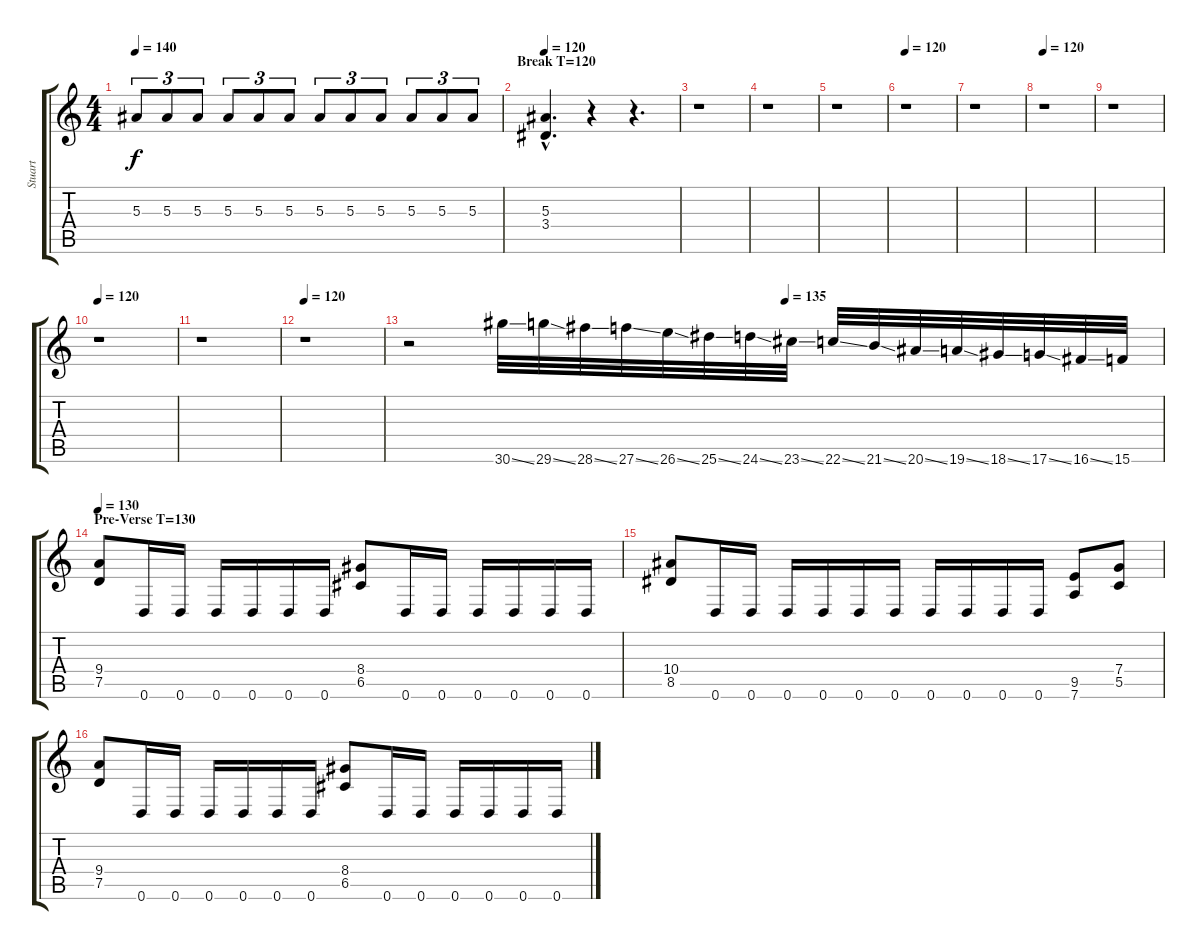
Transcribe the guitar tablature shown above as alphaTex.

\track ("Stuart" "Stuart") {instrument overdrivenguitar}
\staff {score tabs}
\tuning (D4 A3 F3 C3 G2 D2) {hide}
\ts (4 4)
\tempo 140
\clef g2
\ks c
5.3.8{tu (3 2) dy f} 5.3.8{tu (3 2)} 5.3.8{tu (3 2)} 5.3.8{tu (3 2)} 5.3.8{tu (3 2)} 5.3.8{tu (3 2)} 5.3.8{tu (3 2)} 5.3.8{tu (3 2)} 5.3.8{tu (3 2)} 5.3.8{tu (3 2)} 5.3.8{tu (3 2)} 5.3.8{tu (3 2)} |
\section ("" "Break T=120")
\tempo 120
(5.3{hac} 3.4{hac}).4{d} r.4 r.4{d} |
r.1 |
r.1 |
r.1 |
\tempo 120
r.1 |
r.1 |
\tempo 120
r.1 |
r.1 |
\tempo 120
r.1 |
r.1 |
\tempo 120
r.1 |
\tempo (135 0.5)
r.2 30.6{ss}.32 29.6{ss}.32 28.6{ss}.32 27.6{ss}.32 26.6{ss}.32 25.6{ss}.32 24.6{ss}.32 23.6{ss}.32 22.6{ss}.32 21.6{ss}.32 20.6{ss}.32 19.6{ss}.32 18.6{ss}.32 17.6{ss}.32 16.6{ss}.32 15.6.32 |
\section ("" "Pre-Verse T=130")
\tempo 130
(9.4 7.5).8 0.6.16 0.6.16 0.6.16 0.6.16 0.6.16 0.6.16 (8.4 6.5).8 0.6.16 0.6.16 0.6.16 0.6.16 0.6.16 0.6.16 |
(10.4 8.5).8 0.6.16 0.6.16 0.6.16 0.6.16 0.6.16 0.6.16 0.6.16 0.6.16 0.6.16 0.6.16 (9.5 7.6).8 (7.4 5.5).8 |
(9.4 7.5).8 0.6.16 0.6.16 0.6.16 0.6.16 0.6.16 0.6.16 (8.4 6.5).8 0.6.16 0.6.16 0.6.16 0.6.16 0.6.16 0.6.16
